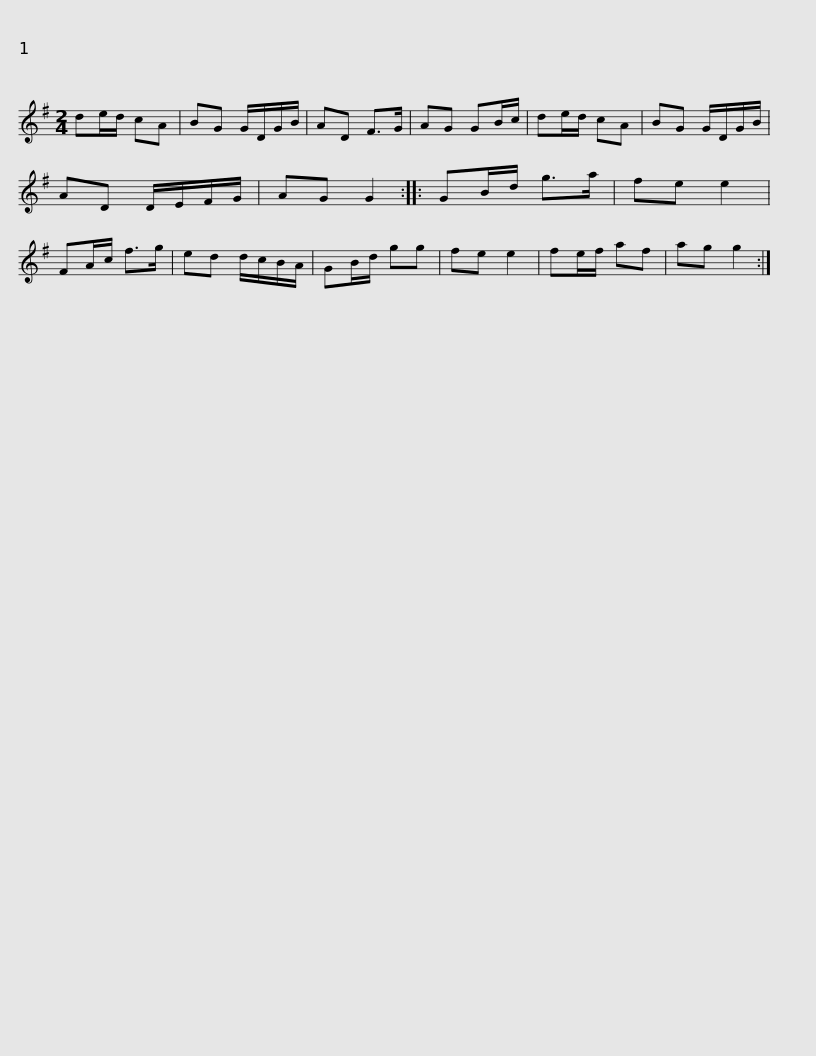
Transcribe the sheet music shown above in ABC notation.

X:1
L:1/8
M:2/4
I:linebreak $
K:G
V:1 treble
V:1
 de/d/ cA | BG G/D/G/B/ | AD F>G | AG GB/c/ | de/d/ cA | %5
 BG G/D/G/B/ | AD D/E/F/G/ | AG G2 ::$ GB/d/ g>a | fe e2 | %10
 FA/c/ f>g | ed d/c/B/A/ | GB/d/ gg | fe e2 | fe/f/ af | %15
 ag g2 :| %16
